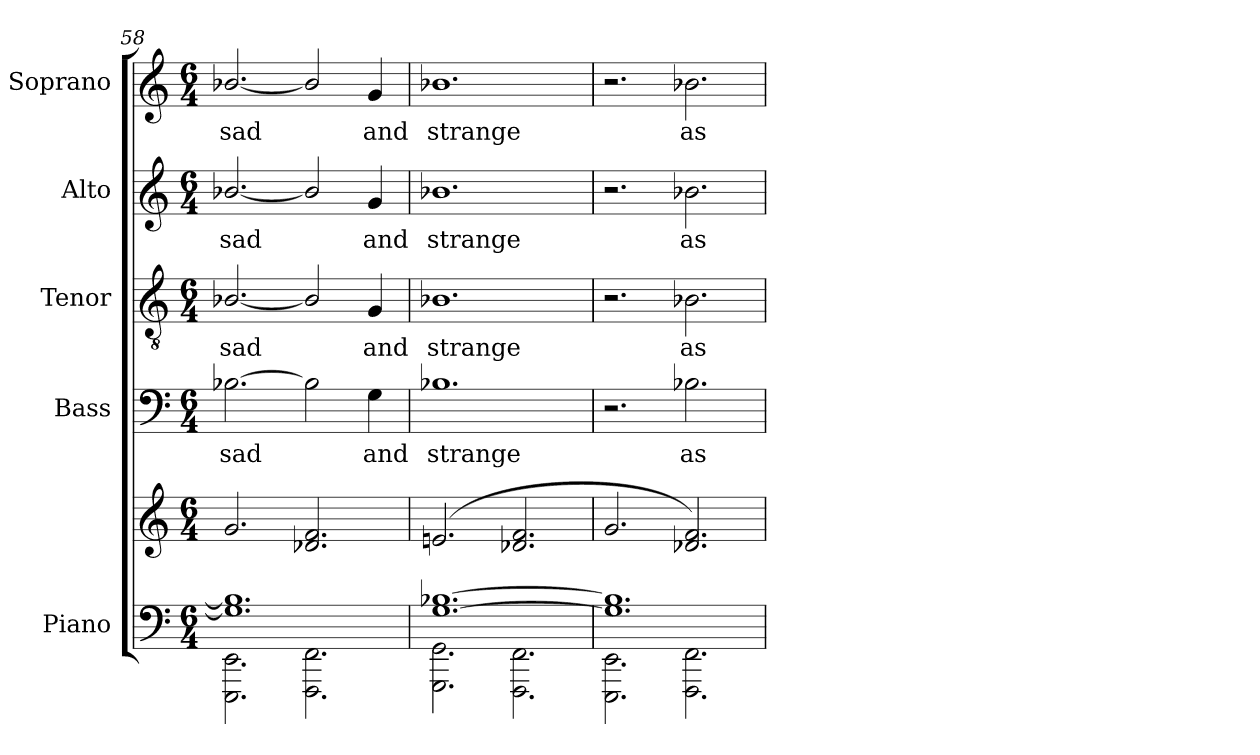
**kern	**kern	**kern	**text	**kern	**text	**kern	**text	**kern	**text
*part5	*part5	*part4	*part4	*part3	*part3	*part2	*part2	*part1	*part1
*staff6	*staff5	*staff4	*staff4	*staff3	*staff3	*staff2	*staff2	*staff1	*staff1
*I"Piano	*	*I"Bass	*	*I"Tenor	*	*I"Alto	*	*I"Soprano	*
*	*	*I'B	*	*I'T	*	*I'A	*	*I'S	*
*clefF4	*clefG2	*clefF4	*	*clefGv2	*	*clefG2	*	*clefG2	*
*k[]	*k[]	*k[]	*	*k[]	*	*k[]	*	*k[]	*
*C:	*C:	*C:	*	*C:	*	*C:	*	*C:	*
*M6/4	*M6/4	*M6/4	*	*M6/4	*	*M6/4	*	*M6/4	*
=58	=58	=58	=58	=58	=58	=58	=58	=58	=58
*^	*^	*	*	*	*	*	*	*	*
!	!	!	!LO:N:vis=1	!	!LO:LY:b	!	!LO:LY:b	!	!LO:LY:b	!	!LO:LY:b
1.G] 1.B-]	2.EEE\ 2.EE\	2.g	1.ryy	[2.B-X\	sad	[2.B-X/	sad	[2.b-X/	sad	[2.b-X/	sad
.	2.FFF\ 2.FF\	2.d-X 2.f	.	2B-\]	.	2B-/]	.	2b-/]	.	2b-/]	.
!	!	!	!	!	!LO:LY:b	!	!LO:LY:b	!	!LO:LY:b	!	!LO:LY:b
.	.	.	.	4G	and	4G	and	4g	and	4g	and
=59	=59	=59	=59	=59	=59	=59	=59	=59	=59	=59	=59
!	!	!	!LO:N:vis=1	!	!LO:LY:b	!	!LO:LY:b	!	!LO:LY:b	!	!LO:LY:b
[1.G [1.B-X	2.GGG\ 2.GG\	(<2.en	1.ryy	1.B-X	strange	1.B-X	strange	1.b-X	strange	1.b-X	strange
.	2.FFF\ 2.FF\	2.d-X 2.f	.	.	.	.	.	.	.	.	.
=60	=60	=60	=60	=60	=60	=60	=60	=60	=60	=60	=60
!	!	!	!LO:N:vis=1	!	!	!	!	!	!	!	!
1.G] 1.B-]	2.EEE\ 2.EE\	2.g	1.ryy	2.r	.	2.r	.	2.r	.	2.r	.
!	!	!	!	!	!LO:LY:b	!	!LO:LY:b	!	!LO:LY:b	!	!LO:LY:b
.	2.FFF\ 2.FF\	2.d-X 2.f)	.	2.B-X	as	2.B-X	as	2.b-X	as	2.b-X	as
*v	*v	*	*	*	*	*	*	*	*	*	*
*	*v	*v	*	*	*	*	*	*	*	*
=	=	=	=	=	=	=	=	=	=
*-	*-	*-	*-	*-	*-	*-	*-	*-	*-
